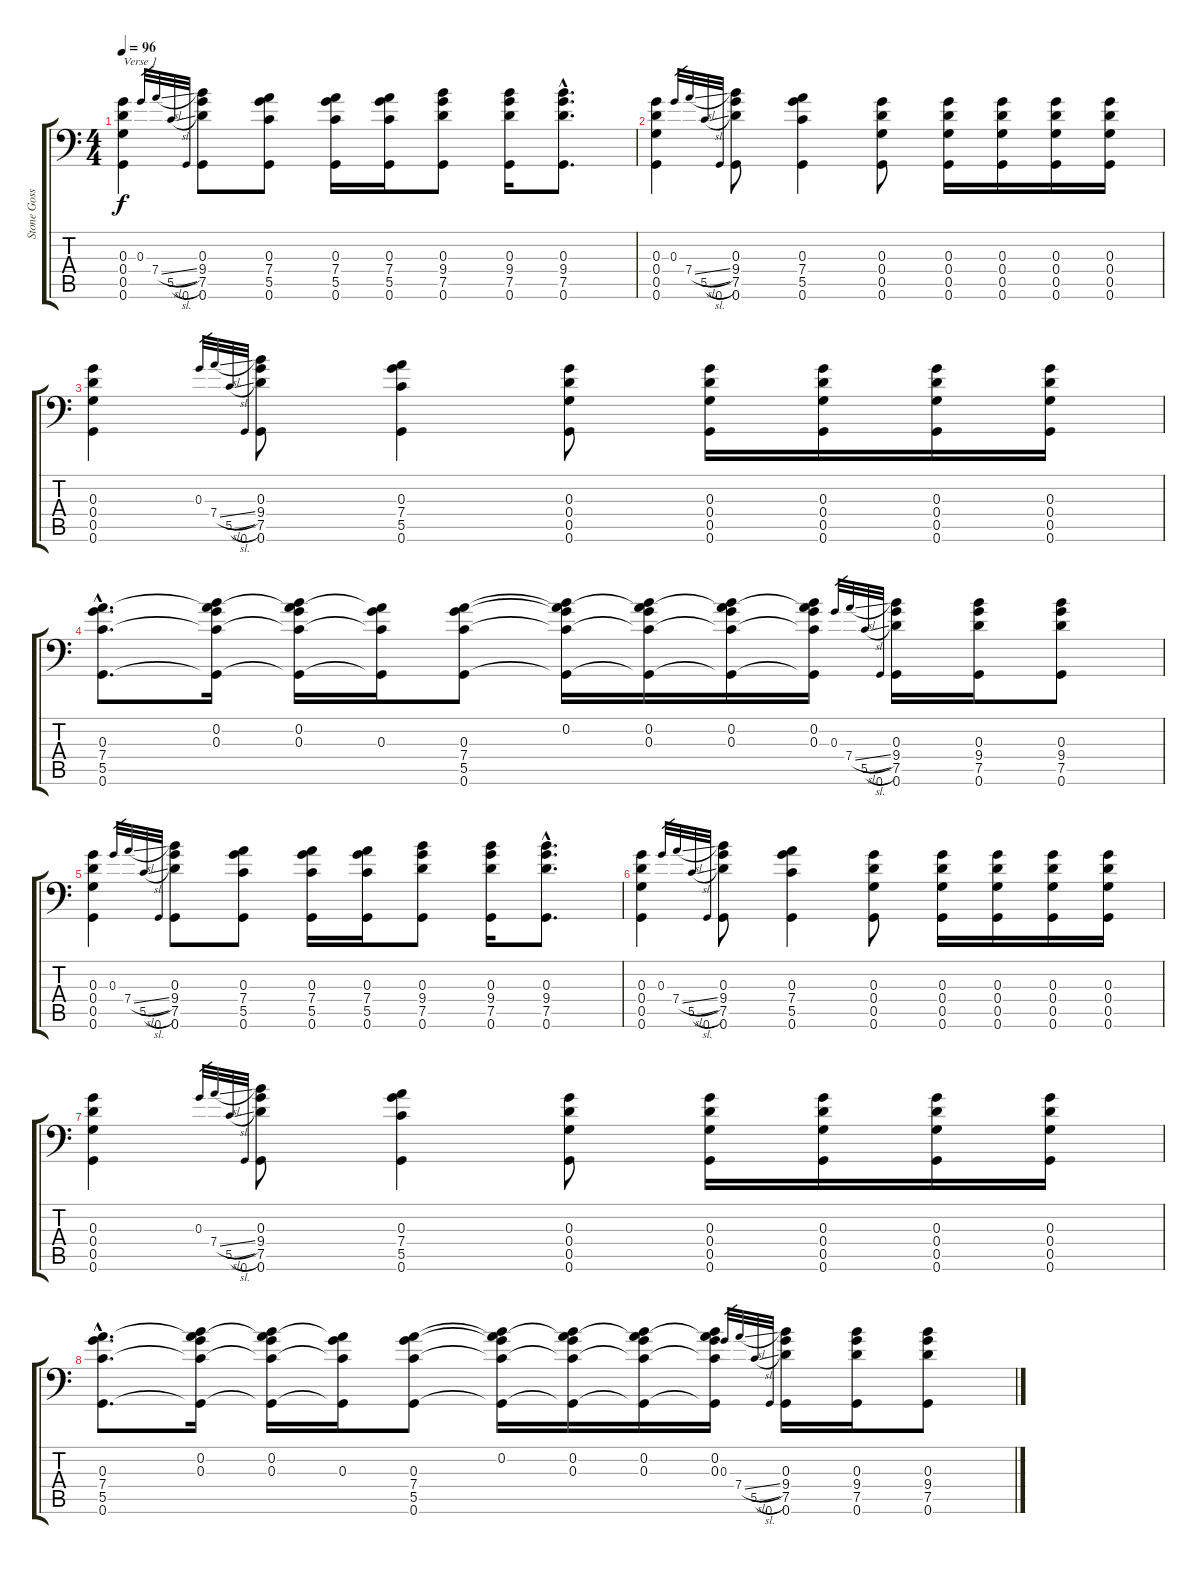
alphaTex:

\track ("Stone Gossard" "Stone Goss") {instrument acousticguitarsteel}
\staff {score tabs}
\tuning (D4 B3 G3 D3 G2 G1) {hide}
\ts (4 4)
\tempo 96
\clef f4
\ks c
(0.3 0.4 0.5 0.6).4{txt "Verse 1" dy f} 0.3.32{gr} 7.4{sl}.32{gr} 5.5{sl}.32{gr} 0.6.32{gr} (0.3 9.4 7.5 0.6).8 (0.3 7.4 5.5 0.6).8 (0.3 7.4 5.5 0.6).16 (0.3 7.4 5.5 0.6).16 (0.3 9.4 7.5 0.6).8 (0.3 9.4 7.5 0.6).16 (0.3{hac} 9.4{hac} 7.5{hac} 0.6{hac}).8{d} |
(0.3 0.4 0.5 0.6).4 0.3.32{gr} 7.4{sl}.32{gr} 5.5{sl}.32{gr} 0.6.32{gr} (0.3 9.4 7.5 0.6).8 (0.3 7.4 5.5 0.6).4 (0.3 0.4 0.5 0.6).8 (0.3 0.4 0.5 0.6).16 (0.3 0.4 0.5 0.6).16 (0.3 0.4 0.5 0.6).16 (0.3 0.4 0.5 0.6).16 |
(0.3 0.4 0.5 0.6).4 0.3.32{gr} 7.4{sl}.32{gr} 5.5{sl}.32{gr} 0.6.32{gr} (0.3 9.4 7.5 0.6).8 (0.3 7.4 5.5 0.6).4 (0.3 0.4 0.5 0.6).8 (0.3 0.4 0.5 0.6).16 (0.3 0.4 0.5 0.6).16 (0.3 0.4 0.5 0.6).16 (0.3 0.4 0.5 0.6).16 |
(0.3{hac} 7.4{hac} 5.5{hac} 0.6{hac}).8{d} (0.2 0.3 7.4{t} 5.5{t} 0.6{t}).16 (0.2 0.3 7.4{t} 5.5{t} 0.6{t}).16 (0.3 7.4{t} 5.5{t} 0.6{t}).16 (0.3 7.4 5.5 0.6).8 (0.2 0.3{t} 7.4{t} 5.5{t} 0.6{t}).16 (0.2 0.3 7.4{t} 5.5{t} 0.6{t}).16 (0.2 0.3 7.4{t} 5.5{t} 0.6{t}).16 (0.2 0.3 7.4{t} 5.5{t} 0.6{t}).16 0.3.32{gr} 7.4{sl}.32{gr} 5.5{sl}.32{gr} 0.6.32{gr} (0.3 9.4 7.5 0.6).16 (0.3 9.4 7.5 0.6).16 (0.3 9.4 7.5 0.6).8 |
(0.3 0.4 0.5 0.6).4 0.3.32{gr} 7.4{sl}.32{gr} 5.5{sl}.32{gr} 0.6.32{gr} (0.3 9.4 7.5 0.6).8 (0.3 7.4 5.5 0.6).8 (0.3 7.4 5.5 0.6).16 (0.3 7.4 5.5 0.6).16 (0.3 9.4 7.5 0.6).8 (0.3 9.4 7.5 0.6).16 (0.3{hac} 9.4{hac} 7.5{hac} 0.6{hac}).8{d} |
(0.3 0.4 0.5 0.6).4 0.3.32{gr} 7.4{sl}.32{gr} 5.5{sl}.32{gr} 0.6.32{gr} (0.3 9.4 7.5 0.6).8 (0.3 7.4 5.5 0.6).4 (0.3 0.4 0.5 0.6).8 (0.3 0.4 0.5 0.6).16 (0.3 0.4 0.5 0.6).16 (0.3 0.4 0.5 0.6).16 (0.3 0.4 0.5 0.6).16 |
(0.3 0.4 0.5 0.6).4 0.3.32{gr} 7.4{sl}.32{gr} 5.5{sl}.32{gr} 0.6.32{gr} (0.3 9.4 7.5 0.6).8 (0.3 7.4 5.5 0.6).4 (0.3 0.4 0.5 0.6).8 (0.3 0.4 0.5 0.6).16 (0.3 0.4 0.5 0.6).16 (0.3 0.4 0.5 0.6).16 (0.3 0.4 0.5 0.6).16 |
(0.3{hac} 7.4{hac} 5.5{hac} 0.6{hac}).8{d} (0.2 0.3 7.4{t} 5.5{t} 0.6{t}).16 (0.2 0.3 7.4{t} 5.5{t} 0.6{t}).16 (0.3 7.4{t} 5.5{t} 0.6{t}).16 (0.3 7.4 5.5 0.6).8 (0.2 0.3{t} 7.4{t} 5.5{t} 0.6{t}).16 (0.2 0.3 7.4{t} 5.5{t} 0.6{t}).16 (0.2 0.3 7.4{t} 5.5{t} 0.6{t}).16 (0.2 0.3 7.4{t} 5.5{t} 0.6{t}).16 0.3.32{gr} 7.4{sl}.32{gr} 5.5{sl}.32{gr} 0.6.32{gr} (0.3 9.4 7.5 0.6).16 (0.3 9.4 7.5 0.6).16 (0.3 9.4 7.5 0.6).8
